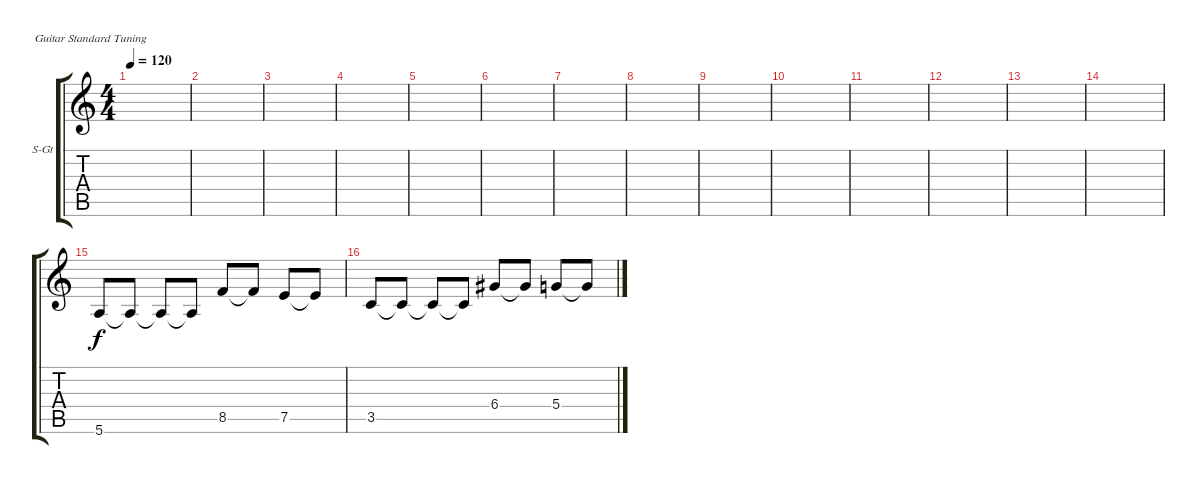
\defaultSystemsLayout 4
\bracketExtendMode groupsimilarinstruments
\firstSystemTrackNameOrientation horizontal
\otherSystemsTrackNameOrientation horizontal
\track ("Steel Guitar" "S-Gt") {instrument acousticguitarsteel}
\staff {score tabs}
\tuning (E4 B3 G3 D3 A2 E2)
\ts (4 4)
\tempo 120
\clef g2
\ks c
|
|
|
|
|
|
|
|
|
|
|
|
|
|
5.6.8 5.6{t}.8 5.6{t}.8 5.6{t}.8 8.5.8 8.5{t}.8 7.5.8 7.5{t}.8 |
3.5.8 3.5{t}.8 3.5{t}.8 3.5{t}.8 6.4.8 6.4{t}.8 5.4.8 5.4{t}.8
